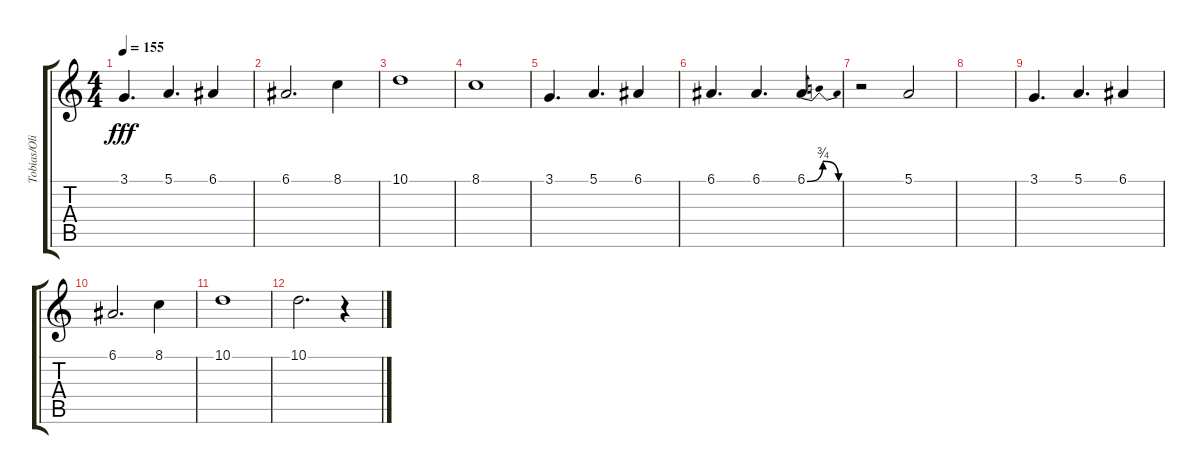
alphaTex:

\track ("Tobias/Oliver" "Tobias/Oli") {instrument lead2sawtooth}
\staff {score tabs}
\tuning (E4 B3 G3 D3 A2 E2) {hide}
\ts (4 4)
\tempo 155
\clef g2
\ks c
3.1.4{d dy fff} 5.1.4{d} 6.1.4 |
6.1.2{d} 8.1.4 |
10.1.1 |
8.1.1 |
3.1.4{d} 5.1.4{d} 6.1.4 |
6.1.4{d} 6.1.4{d} 6.1{be (bendrelease 0 0 15 3 36 3 60 0)}.4 |
r.2 5.1.2 |
|
3.1.4{d} 5.1.4{d} 6.1.4 |
6.1.2{d} 8.1.4 |
10.1.1 |
10.1.2{d} r.4
